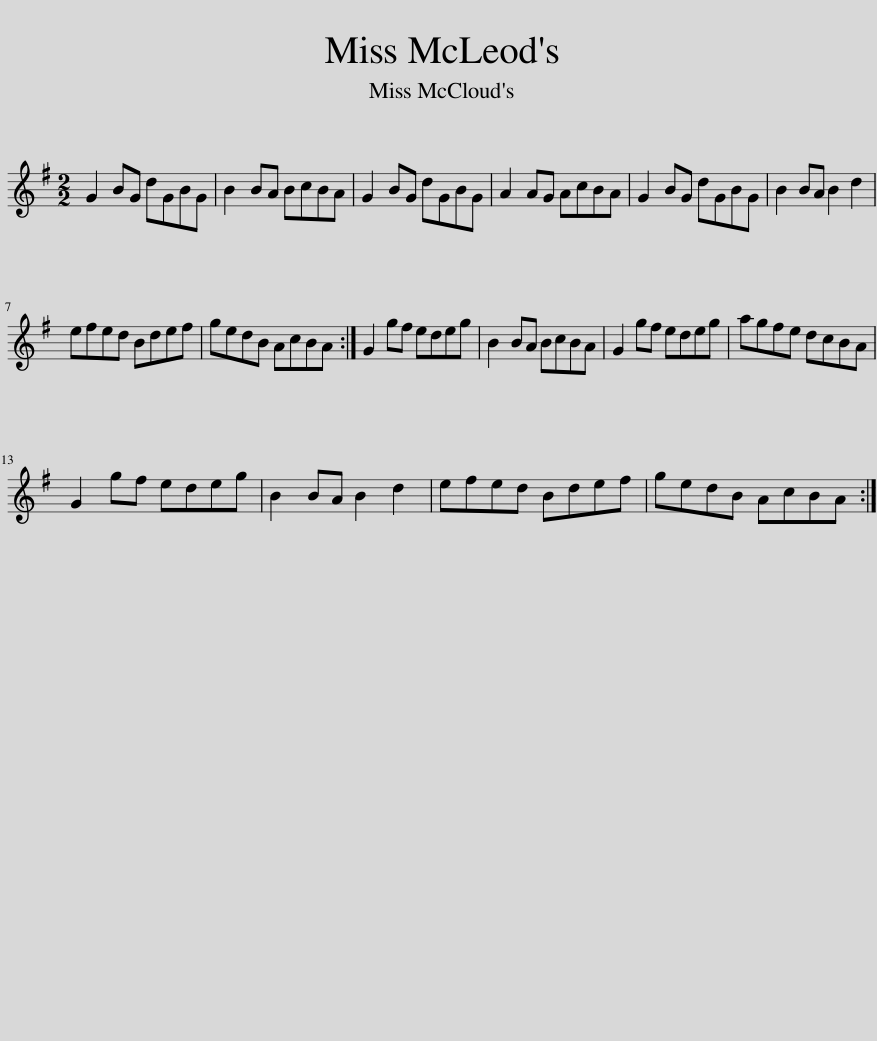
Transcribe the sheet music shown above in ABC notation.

X:1
L:1/8
M:2/2
I:linebreak $
K:G
V:1 treble
V:1
 G2 BG dGBG | B2 BA BcBA | G2 BG dGBG | A2 AG AcBA | G2 BG dGBG | %5
 B2 BA B2 d2 |$ efed Bdef | gedB AcBA :| G2 gf edeg | B2 BA BcBA | %10
 G2 gf edeg | agfe dcBA |$ G2 gf edeg | B2 BA B2 d2 | efed Bdef | %15
 gedB AcBA :| %16
